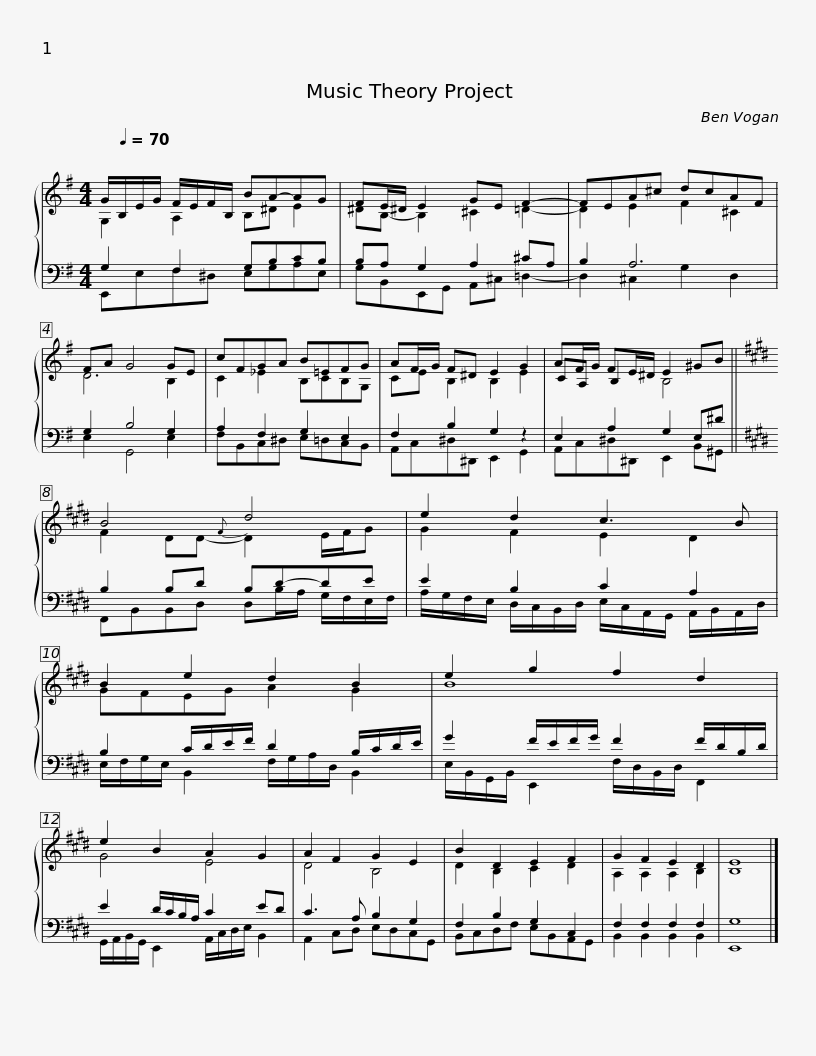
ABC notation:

X:1
%%score { ( 1 2 5 ) | ( 3 4 ) }
L:1/8
M:4/4
I:linebreak $
K:G
V:1 treble
V:2 treble
V:5 treble
V:3 bass
V:4 bass
V:1
 G/[Q:1/4=70]B,/E/G/ F/E/F/B,/ BA-AG | FE/^D/ E2 GE F2- | FEA^c dcAF | FA G4 GE |$ cFGA B=EFG | %5
 AF/G/ F^D E2 G2 | AF/G/ FE/^D/ E2 ^GB ||$[K:E] B4{F} d4 | e2 d2 c3 B | B2 e2 d2 B2 |$ %10
 e2 g2 f2 d2 | e2 B2 A2 G2 | A2 F2 G2 E2 |$ B2 D2 E2 F2 | G2 F2 E2 D2 | %15
 E8 |] %16
V:2
 G,2 A,2 B,^D E2 | ^DB,- B,2 ^C2 =D2- | D2 E2 F2 ^C2 | D6 B,2 |$ C2 _E2 B,CB,G, | %5
 CE B,2 B,2 E2 | CA, B,2 x4 ||$[K:E] F2 DD- D2 E/F/G | G2 F2 E2 D2 | GFEG A2 G2 |$ %10
 B8 | G4 E4 | D4 B,4 |$ D2 B,2 C2 D2 | A,2 A,2 A,2 B,2 | %15
 B,8 |] %16
V:3
 G,2 F,2 G,B,CB, | B,A, G,2 A,2 ^CA, | B,2 A,6 | G,2 B,4 G,2 |$ A,2 F,2 G,2 E,2 | %5
 F,2 B,2 G,2 z2 | E,2 A,2 G,2 E,^D ||$[K:E] B,2 B,D B,D-DE | E2 B,2 C2 A,2 | B,2 C/D/E/F/ D2 B,/C/D/E/ |$ %10
 G2 F/E/F/G/ F2 F/D/B,/D/ | E2 D/C/B,/A,/ C2 ED | C3 A, B,2 G,2 |$ F,2 B,2 G,2 C,2 | F,2 F,2 F,2 F,2 | %15
 G,8 |] %16
V:4
 E,,E,F,^D, E,G,A,E, | G,B,,E,,G,, A,,^C, =D,2- | D,2 ^C,2 G,2 D,2 | E,2 G,,4 E,2 |$ F,B,,C,^D, E,=D,C,B,, | %5
 A,,C,^D,^D,, E,,2 G,,2 | A,,C,^D,^D,, E,,2 B,,^G,, ||$[K:E] F,,B,,B,,D, D,B,/A,/ G,/F,/E,/F,/ | A,/G,/F,/E,/ D,/C,/B,,/D,/ E,/C,/A,,/G,,/ A,,/B,,/A,,/D,/ | E,/F,/G,/E,/ B,,2 F,/G,/A,/D,/ B,,2 |$ %10
 E,/B,,/G,,/B,,/ E,,2 F,/D,/B,,/D,/ F,,2 | G,,/A,,/B,,/G,,/ E,,2 A,,/C,/D,/E,/ B,,2 | A,,2 C,D, E,D,C,G,, |$ B,,C,D,F, E,B,,A,,G,, | B,,2 B,,2 B,,2 B,,2 | %15
 E,,8 |] %16
V:5
 x8 | x8 | x8 | x8 |$ x8 | %5
 x8 | x4 B,4 ||$[K:E] x8 | x8 | x8 |$ %10
 x8 | x8 | x8 |$ x8 | x8 | %15
 x8 |] %16
